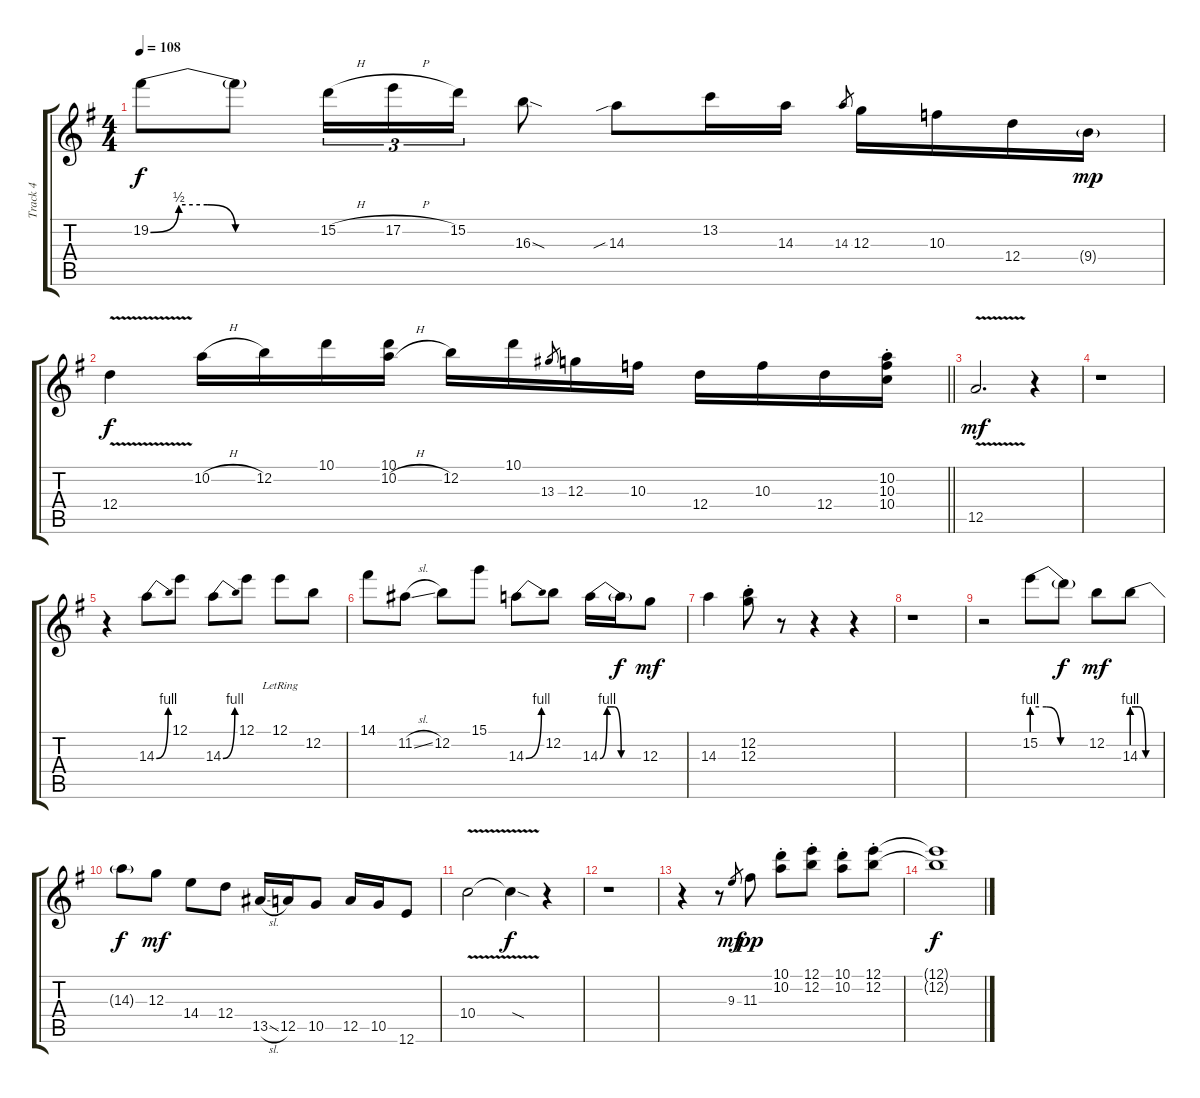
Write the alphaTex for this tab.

\track ("Track 4" "Track 4") {instrument distortionguitar}
\staff {score tabs}
\tuning (E4 B3 G3 D3 A2 E2) {hide}
\ts (4 4)
\tempo 108
\clef g2
\ks g
19.2{be (custom 0 0 10 2 20 2 30 0 60 0)}.8{dy f} 19.2{t}.8 15.2{h}.16{tu (3 2)} 17.2{h}.16{tu (3 2)} 15.2.16{tu (3 2)} 16.3{sod}.8 14.3{sib}.8 13.2.16 14.3.16 14.3.8{gr} 12.3.16 10.3.16 12.4.16 9.4{g}.16{dy mp} |
\barLineRight lightlight
12.4{v}.4{dy f} 10.2{h}.16 12.2.16 10.1.16 (10.1 10.2{h}).16 12.2.16 10.1.16 13.3.8{gr} 12.3.16 10.3.16 12.4.16 10.3.16 12.4.16 (10.2{st} 10.3{st} 10.4{st}).16 |
12.5{v}.2{d dy mf} r.4 |
r.1 |
r.4 14.3{be (bend 0 0 60 4)}.8 12.1.8 14.3{be (bend 0 0 60 4)}.8 12.1.8 12.1{lr}.8 12.2.8 |
14.1.8 11.2{sl}.8 12.2.8 15.1.8 14.3{be (bend 0 0 60 4)}.8 12.2.8 14.3{be (custom 0 0 10 4 20 4 30 0 60 0)}.16 14.3{t}.16{dy f} 12.3.8{dy mf} |
14.3.4 (12.2{st} 12.3{st}).8 r.8 r.4 r.4 |
r.1 |
r.2 15.2{be (custom 0 4 15 4 30 0 60 0)}.8 15.2{t}.8{dy f} 12.2.8{dy mf} 14.3{be (custom 0 4 15 4 30 0 60 0)}.8 |
14.3{t}.8{dy f} 12.3.8{dy mf} 14.4.8 12.4.8 13.5{sl}.16 12.5.16 10.5.8 12.5.16 10.5.16 12.6.8 |
10.4{v}.2 10.4{sod t}.4{dy f} r.4 |
r.1 |
r.4 r.8 9.3.8{gr dy mf} 11.3.8{dy pp} (10.1{st} 10.2{st}).8 (12.1{st} 12.2{st}).8 (10.1{st} 10.2{st}).8 (12.1{st} 12.2{st}).8 |
(12.1{t} 12.2{t}).1{dy f}
